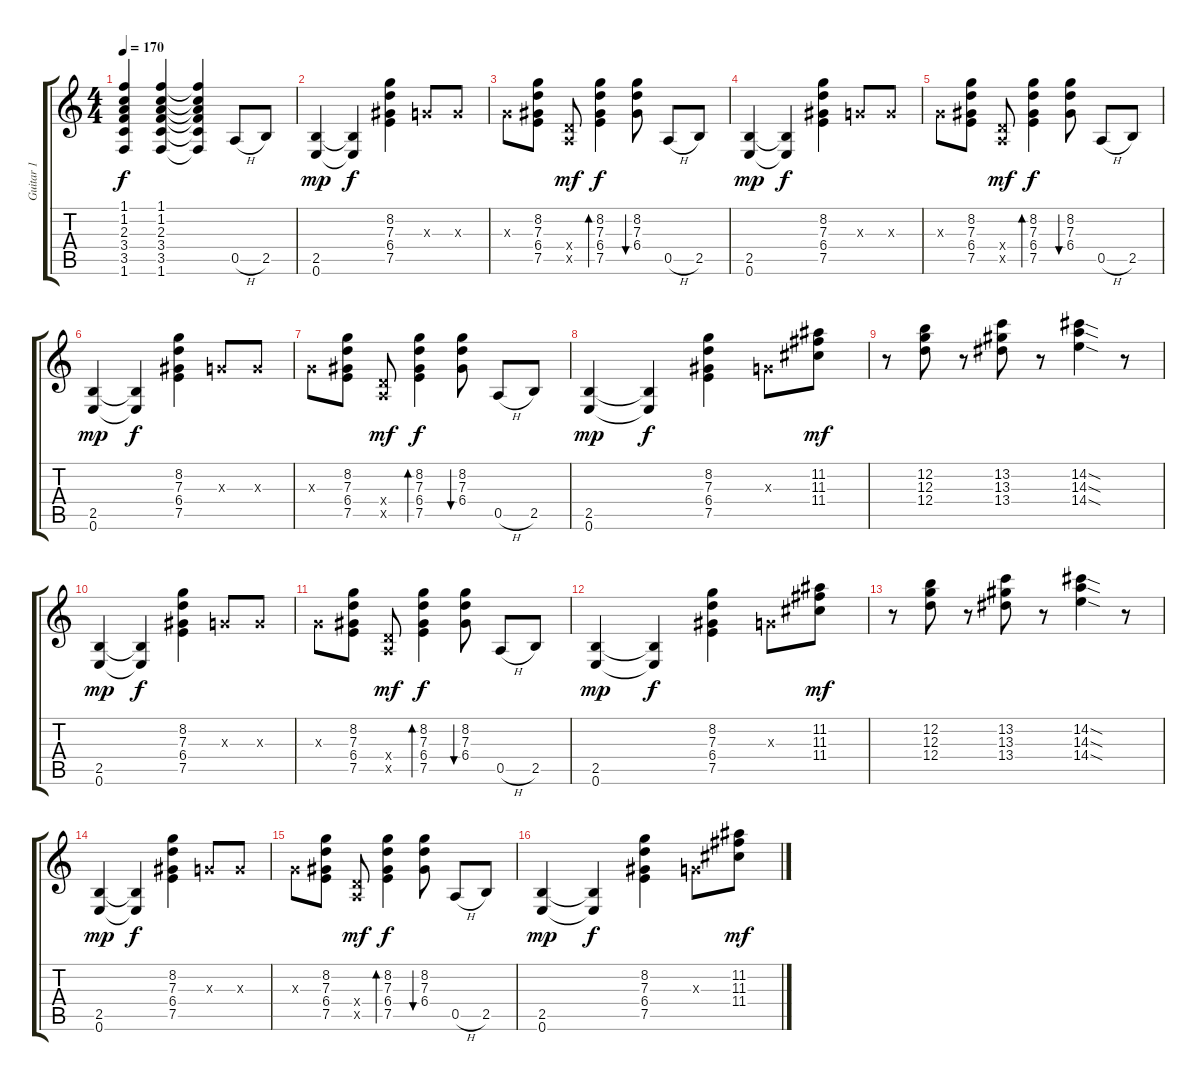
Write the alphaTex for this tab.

\track ("Guitar 1" "Guitar 1") {instrument electricguitarmuted}
\staff {score tabs}
\tuning (E4 B3 G3 D3 A2 E2) {hide}
\ts (4 4)
\tempo 170
\clef g2
\ks c
(1.1{t} 1.2{t} 2.3{t} 3.4{t} 3.5{t} 1.6{t}).4{dy f} (1.1 1.2 2.3 3.4 3.5 1.6).4 (1.1{t} 1.2{t} 2.3{t} 3.4{t} 3.5{t} 1.6{t}).4 0.5{h}.8 2.5.8 |
(2.5 0.6).4{dy mp} (2.5{t} 0.6{t}).4{dy f} (8.2 7.3 6.4 7.5).4 0.3{x}.8 0.3{x}.8 |
0.3{x}.8 (8.2 7.3 6.4 7.5).8 (0.4{x} 0.5{x}).8{dy mf} (8.2 7.3 6.4 7.5).4{bd 60 dy f} (8.2 7.3 6.4).8{bu 30} 0.5{h}.8 2.5.8 |
(2.5 0.6).4{dy mp} (2.5{t} 0.6{t}).4{dy f} (8.2 7.3 6.4 7.5).4 0.3{x}.8 0.3{x}.8 |
0.3{x}.8 (8.2 7.3 6.4 7.5).8 (0.4{x} 0.5{x}).8{dy mf} (8.2 7.3 6.4 7.5).4{bd 60 dy f} (8.2 7.3 6.4).8{bu 30} 0.5{h}.8 2.5.8 |
(2.5 0.6).4{dy mp} (2.5{t} 0.6{t}).4{dy f} (8.2 7.3 6.4 7.5).4 0.3{x}.8 0.3{x}.8 |
0.3{x}.8 (8.2 7.3 6.4 7.5).8 (0.4{x} 0.5{x}).8{dy mf} (8.2 7.3 6.4 7.5).4{bd 60 dy f} (8.2 7.3 6.4).8{bu 30} 0.5{h}.8 2.5.8 |
(2.5 0.6).4{dy mp} (2.5{t} 0.6{t}).4{dy f} (8.2 7.3 6.4 7.5).4 0.3{x}.8 (11.2 11.3 11.4).8{dy mf instrument overdrivenguitar} |
r.8 (12.2 12.3 12.4).8 r.8 (13.2 13.3 13.4).8 r.8 (14.2{sod} 14.3{sod} 14.4{sod}).4 r.8 |
(2.5 0.6).4{dy mp instrument electricguitarmuted} (2.5{t} 0.6{t}).4{dy f} (8.2 7.3 6.4 7.5).4 0.3{x}.8 0.3{x}.8 |
0.3{x}.8 (8.2 7.3 6.4 7.5).8 (0.4{x} 0.5{x}).8{dy mf} (8.2 7.3 6.4 7.5).4{bd 60 dy f} (8.2 7.3 6.4).8{bu 30} 0.5{h}.8 2.5.8 |
(2.5 0.6).4{dy mp} (2.5{t} 0.6{t}).4{dy f} (8.2 7.3 6.4 7.5).4 0.3{x}.8 (11.2 11.3 11.4).8{dy mf instrument overdrivenguitar} |
r.8 (12.2 12.3 12.4).8 r.8 (13.2 13.3 13.4).8 r.8 (14.2{sod} 14.3{sod} 14.4{sod}).4 r.8 |
(2.5 0.6).4{dy mp instrument electricguitarmuted} (2.5{t} 0.6{t}).4{dy f} (8.2 7.3 6.4 7.5).4 0.3{x}.8 0.3{x}.8 |
0.3{x}.8 (8.2 7.3 6.4 7.5).8 (0.4{x} 0.5{x}).8{dy mf} (8.2 7.3 6.4 7.5).4{bd 60 dy f} (8.2 7.3 6.4).8{bu 30} 0.5{h}.8 2.5.8 |
(2.5 0.6).4{dy mp} (2.5{t} 0.6{t}).4{dy f} (8.2 7.3 6.4 7.5).4 0.3{x}.8 (11.2 11.3 11.4).8{dy mf instrument overdrivenguitar}
